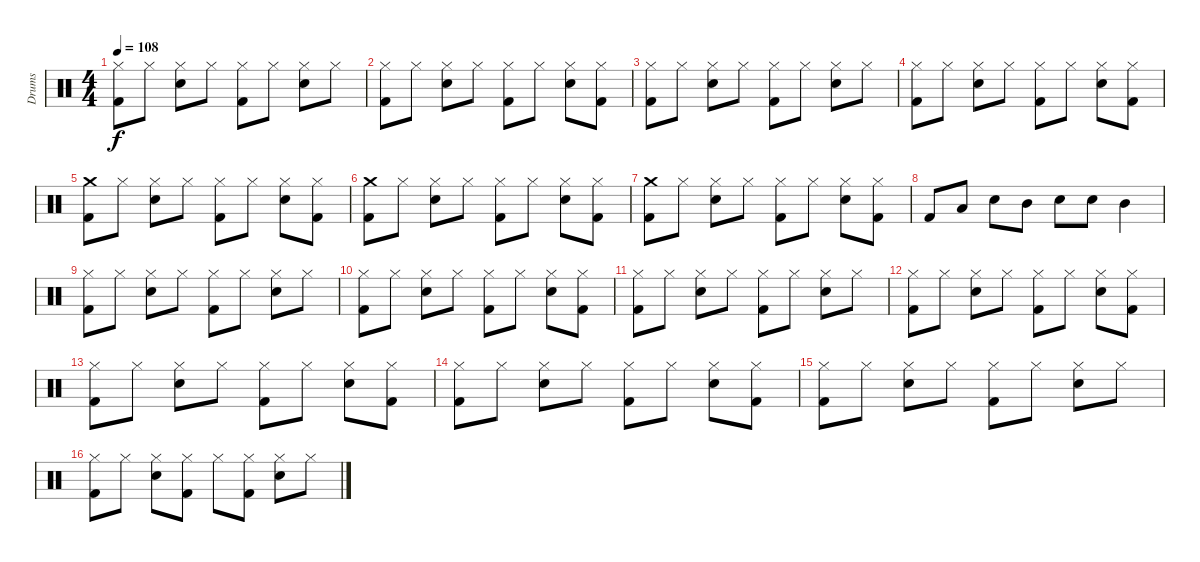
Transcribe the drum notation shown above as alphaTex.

\track ("Drums" "Drums") {instrument percussion}
\staff {score}
\articulation defaults
\ts (4 4)
\tempo 108
\clef neutral
\ks c
("Hi-Hat (closed)" "Kick (hit) 2").8{dy f} "Hi-Hat (closed)".8 ("Hi-Hat (closed)" "Snare (hit) 2").8 "Hi-Hat (closed)".8 ("Hi-Hat (closed)" "Kick (hit) 2").8 "Hi-Hat (closed)".8 ("Hi-Hat (closed)" "Snare (hit) 2").8 "Hi-Hat (closed)".8 |
("Hi-Hat (closed)" "Kick (hit) 2").8 "Hi-Hat (closed)".8 ("Hi-Hat (closed)" "Snare (hit) 2").8 "Hi-Hat (closed)".8 ("Hi-Hat (closed)" "Kick (hit) 2").8 "Hi-Hat (closed)".8 ("Hi-Hat (closed)" "Snare (hit) 2").8 ("Hi-Hat (closed)" "Kick (hit) 2").8 |
("Hi-Hat (closed)" "Kick (hit) 2").8 "Hi-Hat (closed)".8 ("Hi-Hat (closed)" "Snare (hit) 2").8 "Hi-Hat (closed)".8 ("Hi-Hat (closed)" "Kick (hit) 2").8 "Hi-Hat (closed)".8 ("Hi-Hat (closed)" "Snare (hit) 2").8 "Hi-Hat (closed)".8 |
("Hi-Hat (closed)" "Kick (hit) 2").8 "Hi-Hat (closed)".8 ("Hi-Hat (closed)" "Snare (hit) 2").8 "Hi-Hat (closed)".8 ("Hi-Hat (closed)" "Kick (hit) 2").8 "Hi-Hat (closed)".8 ("Hi-Hat (closed)" "Snare (hit) 2").8 ("Hi-Hat (closed)" "Kick (hit) 2").8 |
("Crash medium (hit)" "Kick (hit) 2").8 "Hi-Hat (closed)".8 ("Hi-Hat (closed)" "Snare (hit) 2").8 "Hi-Hat (closed)".8 ("Hi-Hat (closed)" "Kick (hit) 2").8 "Hi-Hat (closed)".8 ("Hi-Hat (closed)" "Snare (hit) 2").8 ("Hi-Hat (closed)" "Kick (hit) 2").8 |
("Crash medium (hit)" "Kick (hit) 2").8 "Hi-Hat (closed)".8 ("Hi-Hat (closed)" "Snare (hit) 2").8 "Hi-Hat (closed)".8 ("Hi-Hat (closed)" "Kick (hit) 2").8 "Hi-Hat (closed)".8 ("Hi-Hat (closed)" "Snare (hit) 2").8 ("Hi-Hat (closed)" "Kick (hit) 2").8 |
("Crash medium (hit)" "Kick (hit) 2").8 "Hi-Hat (closed)".8 ("Hi-Hat (closed)" "Snare (hit) 2").8 "Hi-Hat (closed)".8 ("Hi-Hat (closed)" "Kick (hit) 2").8 "Hi-Hat (closed)".8 ("Hi-Hat (closed)" "Snare (hit) 2").8 ("Hi-Hat (closed)" "Kick (hit) 2").8 |
"Kick (hit) 2".8 "Low Tom (hit)".8 "Snare (hit) 2".8 "Mid Tom (hit)".8 "Snare (hit) 2".8 "Snare (hit) 2".8 "Mid Tom (hit)".4 |
("Hi-Hat (closed)" "Kick (hit) 2").8 "Hi-Hat (closed)".8 ("Hi-Hat (closed)" "Snare (hit) 2").8 "Hi-Hat (closed)".8 ("Hi-Hat (closed)" "Kick (hit) 2").8 "Hi-Hat (closed)".8 ("Hi-Hat (closed)" "Snare (hit) 2").8 "Hi-Hat (closed)".8 |
("Hi-Hat (closed)" "Kick (hit) 2").8 "Hi-Hat (closed)".8 ("Hi-Hat (closed)" "Snare (hit) 2").8 "Hi-Hat (closed)".8 ("Hi-Hat (closed)" "Kick (hit) 2").8 "Hi-Hat (closed)".8 ("Hi-Hat (closed)" "Snare (hit) 2").8 ("Hi-Hat (closed)" "Kick (hit) 2").8 |
("Hi-Hat (closed)" "Kick (hit) 2").8 "Hi-Hat (closed)".8 ("Hi-Hat (closed)" "Snare (hit) 2").8 "Hi-Hat (closed)".8 ("Hi-Hat (closed)" "Kick (hit) 2").8 "Hi-Hat (closed)".8 ("Hi-Hat (closed)" "Snare (hit) 2").8 "Hi-Hat (closed)".8 |
("Hi-Hat (closed)" "Kick (hit) 2").8 "Hi-Hat (closed)".8 ("Hi-Hat (closed)" "Snare (hit) 2").8 "Hi-Hat (closed)".8 ("Hi-Hat (closed)" "Kick (hit) 2").8 "Hi-Hat (closed)".8 ("Hi-Hat (closed)" "Snare (hit) 2").8 ("Hi-Hat (closed)" "Kick (hit) 2").8 |
("Hi-Hat (closed)" "Kick (hit) 2").8 "Hi-Hat (closed)".8 ("Hi-Hat (closed)" "Snare (hit) 2").8 "Hi-Hat (closed)".8 ("Hi-Hat (closed)" "Kick (hit) 2").8 "Hi-Hat (closed)".8 ("Hi-Hat (closed)" "Snare (hit) 2").8 ("Hi-Hat (closed)" "Kick (hit) 2").8 |
("Hi-Hat (closed)" "Kick (hit) 2").8 "Hi-Hat (closed)".8 ("Hi-Hat (closed)" "Snare (hit) 2").8 "Hi-Hat (closed)".8 ("Hi-Hat (closed)" "Kick (hit) 2").8 "Hi-Hat (closed)".8 ("Hi-Hat (closed)" "Snare (hit) 2").8 ("Hi-Hat (closed)" "Kick (hit) 2").8 |
("Hi-Hat (closed)" "Kick (hit) 2").8 "Hi-Hat (closed)".8 ("Hi-Hat (closed)" "Snare (hit) 2").8 "Hi-Hat (closed)".8 ("Hi-Hat (closed)" "Kick (hit) 2").8 "Hi-Hat (closed)".8 ("Hi-Hat (closed)" "Snare (hit) 2").8 "Hi-Hat (closed)".8 |
("Hi-Hat (closed)" "Kick (hit) 2").8 "Hi-Hat (closed)".8 ("Hi-Hat (closed)" "Snare (hit) 2").8 ("Hi-Hat (closed)" "Kick (hit) 2").8 "Hi-Hat (closed)".8 ("Hi-Hat (closed)" "Kick (hit) 2").8 ("Hi-Hat (closed)" "Snare (hit) 2").8 "Hi-Hat (closed)".8
